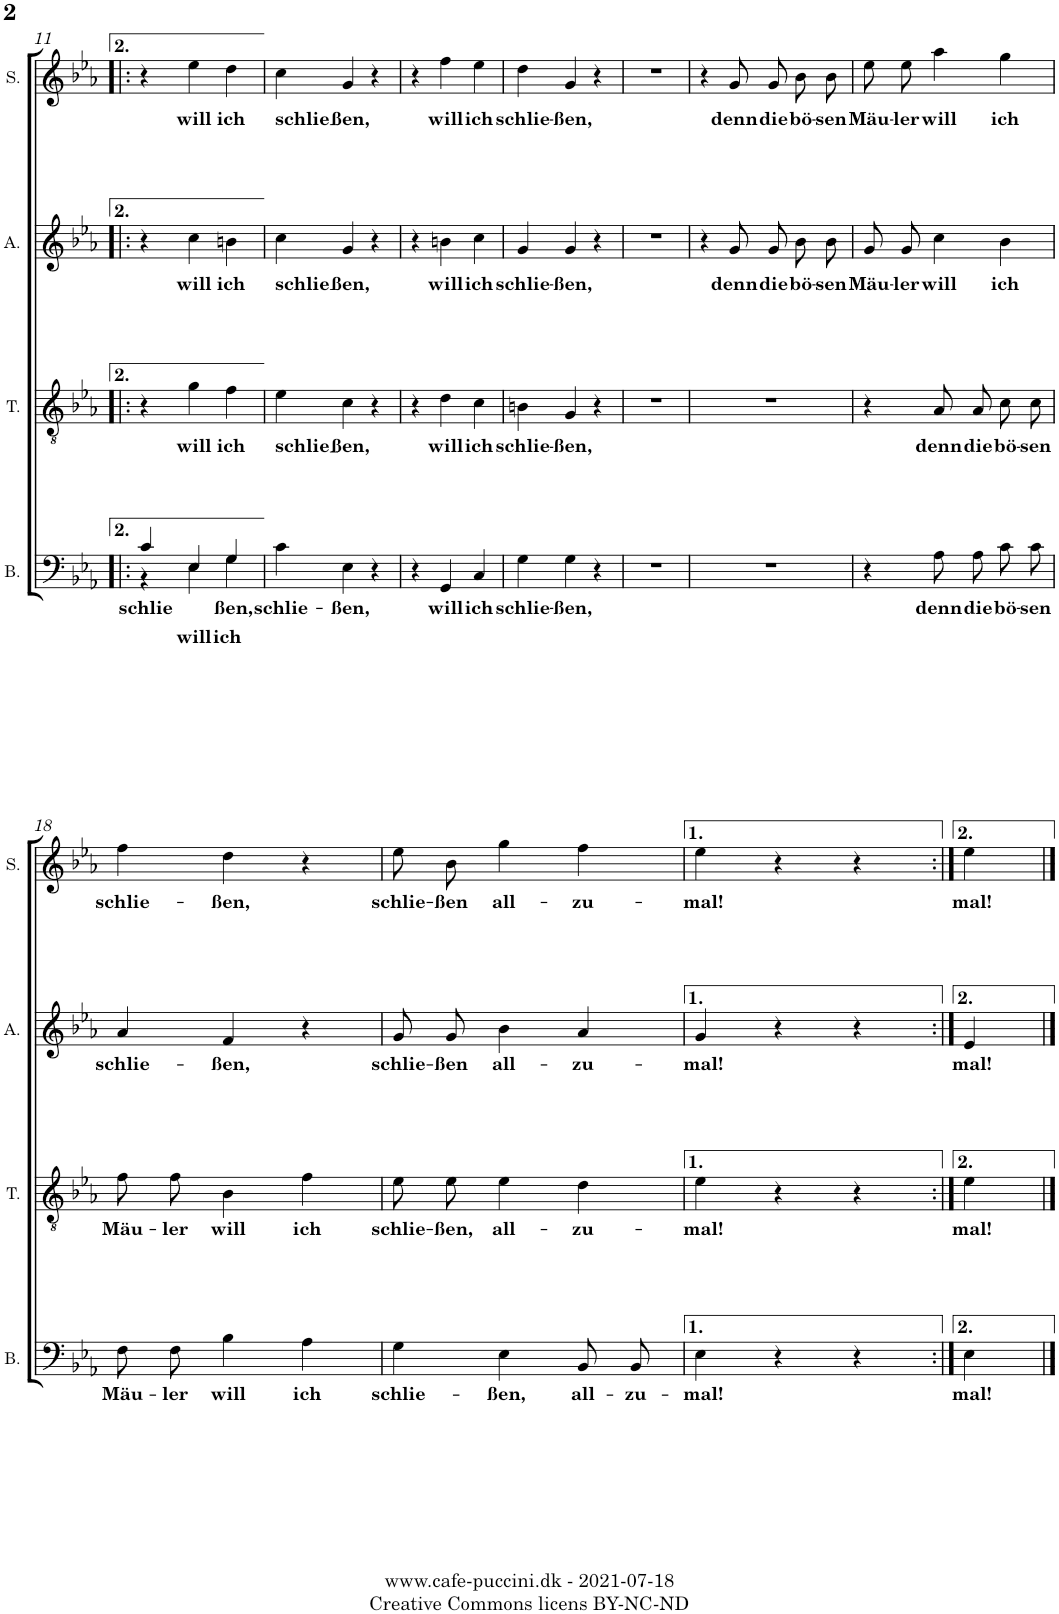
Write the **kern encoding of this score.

**kern	**text	**kern	**text	**kern	**text	**kern	**text
*part4	*part4	*part3	*part3	*part2	*part2	*part1	*part1
*staff4	*staff4	*staff3	*staff3	*staff2	*staff2	*staff1	*staff1
*I"Bass	*	*I"Tenor	*	*I"Alto	*	*I"Soprano	*
*I'B.	*	*I'T.	*	*I'A.	*	*I'S.	*
!!LO:PB:g=z
*clefF4	*	*clefGv2	*	*clefG2	*	*clefG2	*
*k[b-e-a-]	*	*k[b-e-a-]	*	*k[b-e-a-]	*	*k[b-e-a-]	*
*M3/4	*	*M3/4	*	*M3/4	*	*M3/4	*
=11!|:	=11!|:	=11!|:	=11!|:	=11!|:	=11!|:	=11!|:	=11!|:
!	!LO:LY:b	!	!	!	!	!	!
*^	*	*	*	*	*	*	*
4c/	4r	schlie-	4r	.	4r	.	4r	.
!	!	!LO:LY:b	!	!LO:LY:b	!	!LO:LY:b	!	!LO:LY:b
4E-/	4E-\	will	4g\	will	4cc\	will	4ee-\	will
!	!	!LO:LY:b	!	!	!	!	!	!
!	!	!LO:LY:b	!	!LO:LY:b	!	!LO:LY:b	!	!LO:LY:b
4G/	4G\	ich	4f\	ich	4bn\	ich	4dd\	ich
=12	=12	=12	=12	=12	=12	=12	=12	=12
!	!	!LO:LY:b	!	!LO:LY:b	!	!LO:LY:b	!	!LO:LY:b
*v	*v	*	*	*	*	*	*	*
4c\	schlie-	4e-\	schlie	4cc\	schlie	4cc\	schlie
!	!LO:LY:b	!	!LO:LY:b	!	!LO:LY:b	!	!LO:LY:b
4E-\	-ßen,	4c\	ßen,	4g/	ßen,	4g/	ßen,
4r	.	4r	.	4r	.	4r	.
=13	=13	=13	=13	=13	=13	=13	=13
4r	.	4r	.	4r	.	4r	.
!	!LO:LY:b	!	!LO:LY:b	!	!LO:LY:b	!	!LO:LY:b
4GG/	will	4d\	will	4bn\	will	4ff\	will
!	!LO:LY:b	!	!LO:LY:b	!	!LO:LY:b	!	!LO:LY:b
4C/	ich	4c\	ich	4cc\	ich	4ee-\	ich
=14	=14	=14	=14	=14	=14	=14	=14
!	!LO:LY:b	!	!LO:LY:b	!	!LO:LY:b	!	!LO:LY:b
4G\	schlie-	4Bn\	schlie-	4g/	schlie-	4dd\	schlie-
!	!LO:LY:b	!	!LO:LY:b	!	!LO:LY:b	!	!LO:LY:b
4G\	-ßen,	4G/	-ßen,	4g/	-ßen,	4g/	-ßen,
4r	.	4r	.	4r	.	4r	.
=15	=15	=15	=15	=15	=15	=15	=15
2.r	.	2.r	.	2.r	.	2.r	.
=16	=16	=16	=16	=16	=16	=16	=16
2.r	.	2.r	.	4r	.	4r	.
!	!	!	!	!	!LO:LY:b	!	!LO:LY:b
.	.	.	.	8g/L	denn	8g/L	denn
!	!	!	!	!	!LO:LY:b	!	!LO:LY:b
.	.	.	.	8g/J	die	8g/J	die
!	!	!	!	!	!LO:LY:b	!	!LO:LY:b
.	.	.	.	8b-\L	bö-	8b-\L	bö-
!	!	!	!	!	!LO:LY:b	!	!LO:LY:b
.	.	.	.	8b-\J	-sen	8b-\J	-sen
=17	=17	=17	=17	=17	=17	=17	=17
!	!	!	!	!	!LO:LY:b	!	!LO:LY:b
4r	.	4r	.	8g/L	Mäu-	8ee-\L	Mäu-
!	!	!	!	!	!LO:LY:b	!	!LO:LY:b
.	.	.	.	8g/J	-ler	8ee-\J	-ler
!	!LO:LY:b	!	!LO:LY:b	!	!LO:LY:b	!	!LO:LY:b
8A-\L	denn	8A-/L	denn	4cc\	will	4aa-\	will
!	!LO:LY:b	!	!LO:LY:b	!	!	!	!
8A-\J	die	8A-/J	die	.	.	.	.
!	!LO:LY:b	!	!LO:LY:b	!	!LO:LY:b	!	!LO:LY:b
8c\L	bö-	8c\L	bö-	4b-\	ich	4gg\	ich
!	!LO:LY:b	!	!LO:LY:b	!	!	!	!
8c\J	-sen	8c\J	-sen	.	.	.	.
!!LO:LB:g=z
=18	=18	=18	=18	=18	=18	=18	=18
!	!LO:LY:b	!	!LO:LY:b	!	!LO:LY:b	!	!LO:LY:b
8F\L	Mäu-	8f\L	Mäu-	4a-/	schlie-	4ff\	schlie-
!	!LO:LY:b	!	!LO:LY:b	!	!	!	!
8F\J	-ler	8f\J	-ler	.	.	.	.
!	!LO:LY:b	!	!LO:LY:b	!	!LO:LY:b	!	!LO:LY:b
4B-\	will	4B-\	will	4f/	ßen,	4dd\	ßen,
!	!LO:LY:b	!	!LO:LY:b	!	!	!	!
4A-\	ich	4f\	ich	4r	.	4r	.
=19	=19	=19	=19	=19	=19	=19	=19
!	!LO:LY:b	!	!LO:LY:b	!	!LO:LY:b	!	!LO:LY:b
4G\	schlie-	8e-\L	schlie-	8g/L	schlie-	8ee-\L	schlie-
!	!	!	!LO:LY:b	!	!LO:LY:b	!	!LO:LY:b
.	.	8e-\J	ßen,	8g/J	-ßen	8b-\J	-ßen
!	!LO:LY:b	!	!LO:LY:b	!	!LO:LY:b	!	!LO:LY:b
4E-\	ßen,	4e-\	all-	4b-\	all-	4gg\	all-
!	!LO:LY:b	!	!LO:LY:b	!	!LO:LY:b	!	!LO:LY:b
8BB-/L	all-	4d\	-zu-	4a-/	-zu-	4ff\	-zu-
!	!LO:LY:b	!	!	!	!	!	!
8BB-/J	-zu-	.	.	.	.	.	.
=20	=20	=20	=20	=20	=20	=20	=20
!	!LO:LY:b	!	!LO:LY:b	!	!LO:LY:b	!	!LO:LY:b
4E-\	-mal!	4e-\	-mal!	4g/	-mal!	4ee-\	-mal!
4r	.	4r	.	4r	.	4r	.
4r	.	4r	.	4r	.	4r	.
=21:|!	=21:|!	=21:|!	=21:|!	=21:|!	=21:|!	=21:|!	=21:|!
!	!LO:LY:b	!	!LO:LY:b	!	!LO:LY:b	!	!LO:LY:b
4E-\	mal!	4e-\	mal!	4e-/	mal!	4ee-\	mal!
==	==	==	==	==	==	==	==
*-	*-	*-	*-	*-	*-	*-	*-
